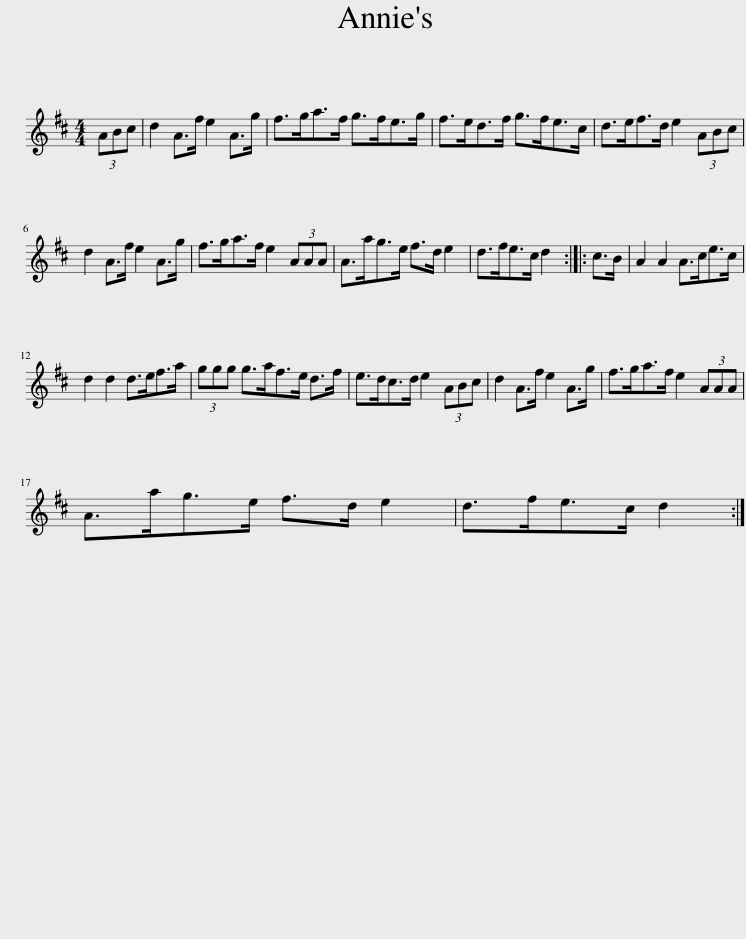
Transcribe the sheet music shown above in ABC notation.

X:1
L:1/8
M:4/4
I:linebreak $
K:D
V:1 treble
V:1
 (3ABc | d2 A>f e2 A>g | f>ga>f g>fe>g | f>ed>f g>fe>c | d>ef>d e2 (3ABc |$ %5
 d2 A>f e2 A>g | f>ga>f e2 (3AAA | A>ag>e f>d e2 | d>fe>c d2 :: c>B | %10
 A2 A2 A>ce>c |$ d2 d2 d>ef>a | (3ggg g>af>e d>f | e>dc>d e2 (3ABc | d2 A>f e2 A>g | %15
 f>ga>f e2 (3AAA |$ A>ag>e f>d e2 | d>fe>c d2 :| %18
